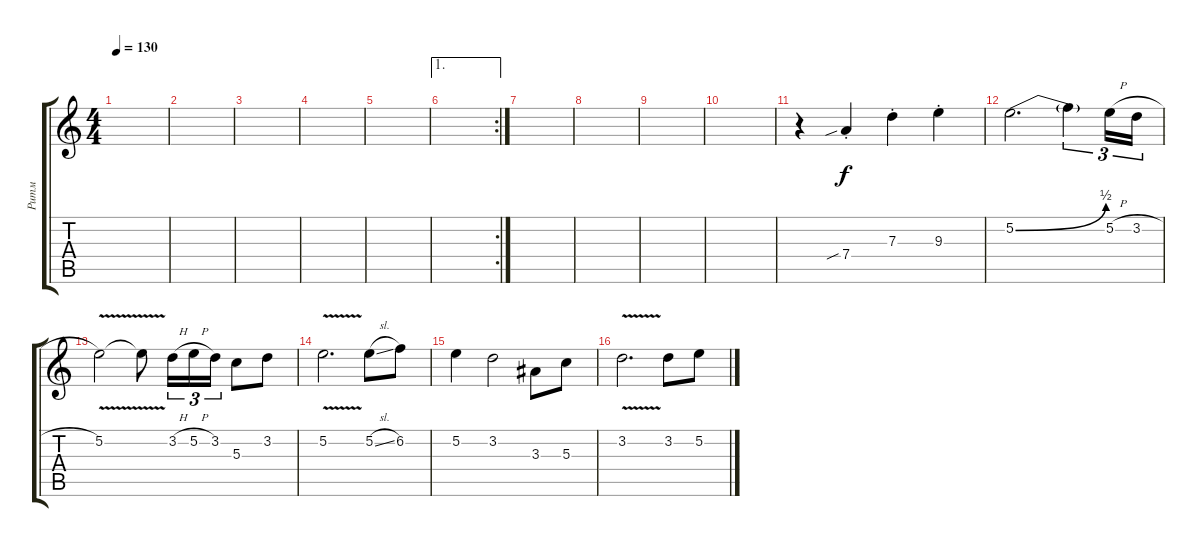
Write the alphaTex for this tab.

\track ("Ритм" "Ритм") {instrument distortionguitar}
\staff {score tabs}
\tuning (E4 B3 G3 D3 A2 E2) {hide}
\ts (4 4)
\tempo 130
\clef g2
\ks c
|
|
|
|
|
\ae 1
\rc 2
|
|
|
|
|
r.4 7.4{sib st}.4 7.3{st}.4 9.3{st}.4 |
5.2{be (bend 0 0 60 2)}.2{d} 5.2{t}.4{tu (3 2)} 5.2{h}.16{tu (3 2)} 3.2{h}.16{tu (3 2)} |
5.2{v}.2 5.2{t}.8 3.2{h}.16{tu (3 2)} 5.2{h}.16{tu (3 2)} 3.2.16{tu (3 2)} 5.3.8 3.2.8 |
5.2{v}.2{d} 5.2{sl}.8 6.2.8 |
5.2.4 3.2.2 3.3.8 5.3.8 |
3.2{v}.2{d} 3.2.8 5.2.8
